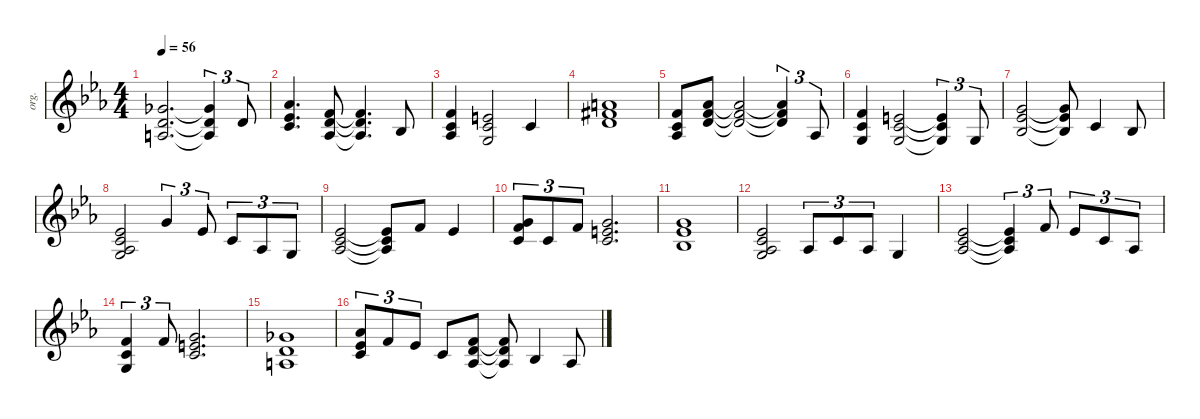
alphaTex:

\defaultSystemsLayout 4
\hideDynamics
\bracketExtendMode groupsimilarinstruments
\otherSystemsTrackNameOrientation horizontal
\track ("Keyboard 2" "org.") {instrument synthstrings1}
\staff {score}
\tuning (E4 B3 G3 D3 A2 E2)
\ts (4 4)
\tempo 56
\clef g2
\ks cminor
(7.2{acc b} 7.3{acc forcenatural} 7.4{acc forcenatural}).2{d dy f beam Up} (7.2{t acc b} 7.3{t acc forcenatural} 7.4{t acc forcenatural}).4{tu (3 2) beam Up} 7.3{acc forcenatural}.8{tu (3 2) beam Up} |
(4.1{acc b} 4.2{acc b} 5.3{acc forcenatural}).4{d beam Up} (6.2{acc forcenatural} 7.3{acc forcenatural} 6.4{acc b}).8{beam Up} (6.2{t acc forcenatural} 7.3{t acc forcenatural} 6.4{t acc b}).4{d beam Up} 8.4{acc b}.8{beam Up} |
(6.2{acc forcenatural} 5.3{acc forcenatural} 6.4{acc b}).4{beam Up} (5.2{acc forcenatural} 5.3{acc forcenatural} 5.4{acc forcenatural}).2{beam Up} 5.3{acc forcenatural}.4{beam Up} |
(5.1{acc forcenatural} 7.2{acc #} 7.3{acc forcenatural}).1{beam Up} |
(1.1{acc forcenatural} 1.2{acc forcenatural} 1.3{acc b}).8{beam Up} (4.1{acc b} 6.2{acc forcenatural} 7.3{acc forcenatural}).8{beam Up} (7.3{t acc forcenatural} 6.2{t acc forcenatural} 4.1{t acc b}).2{beam Up} (4.1{t acc b} 6.2{t acc forcenatural} 7.3{t acc forcenatural}).4{tu (3 2) beam Up} 1.3{acc b}.8{tu (3 2) beam Up} |
(1.1{acc forcenatural} 1.2{acc forcenatural} 0.3{acc forcenatural}).4{beam Up} (0.1{acc forcenatural} 1.2{acc forcenatural} 0.3{acc forcenatural}).2{beam Up} (0.3{t acc forcenatural} 1.2{t acc forcenatural} 0.1{t acc forcenatural}).4{tu (3 2) beam Up} 0.3{acc forcenatural}.8{tu (3 2) beam Up} |
(3.1{acc forcenatural} 4.2{acc b} 3.3{acc b}).2{beam Up} (3.1{t acc forcenatural} 4.2{t acc b} 3.3{t acc b}).8{beam Up} 1.2{acc forcenatural}.4{beam Up} 3.3{acc b}.8{beam Up} |
(0.3{acc forcenatural} 13.4{acc b} 15.5{acc forcenatural} 16.6{acc b}).2{beam Up} 12.3{acc forcenatural}.4{tu (3 2) beam Up} 4.2{acc b}.8{tu (3 2) beam Up} 5.3{acc forcenatural}.8{tu (3 2) beam Up} 6.4{acc b}.8{tu (3 2) beam Up} 5.4{acc forcenatural}.8{tu (3 2) beam Up} |
(4.2{acc b} 5.3{acc forcenatural} 6.4{acc b}).2{beam Up} (4.2{t acc b} 5.3{t acc forcenatural} 6.4{t acc b}).8{beam Up} 1.1{acc forcenatural}.8{beam Up} 4.2{acc b}.4{beam Up} |
(3.1{acc forcenatural} 6.2{acc forcenatural} 5.3{acc forcenatural}).8{tu (3 2) beam Up} 5.3{acc forcenatural}.8{tu (3 2) beam Up} 6.2{acc forcenatural}.8{tu (3 2) beam Up} (3.1{acc forcenatural} 5.2{acc forcenatural} 5.3{acc forcenatural}).2{d beam Up} |
(3.1{acc forcenatural} 4.2{acc b} 3.3{acc b}).1{beam Up} |
(0.3{acc forcenatural} 13.4{acc b} 15.5{acc forcenatural} 16.6{acc b}).2{beam Up} 16.6{acc b}.8{tu (3 2) beam Up} 15.5{acc forcenatural}.8{tu (3 2) beam Up} 16.6{acc b}.8{tu (3 2) beam Up} 15.6{acc forcenatural}.4{beam Up} |
(13.4{acc b} 15.5{acc forcenatural} 16.6{acc b}).2{beam Up} (13.4{t acc b} 15.5{t acc forcenatural} 16.6{t acc b}).4{tu (3 2) beam Up} 1.1{acc forcenatural}.8{tu (3 2) beam Up} 4.2{acc b}.8{tu (3 2) beam Up} 5.3{acc forcenatural}.8{tu (3 2) beam Up} 6.4{acc b}.8{tu (3 2) beam Up} |
(6.2{acc forcenatural} 5.3{acc forcenatural} 5.4{acc forcenatural}).4{tu (3 2) beam Up} 6.2{acc forcenatural}.8{tu (3 2) beam Up} (3.1{acc forcenatural} 5.2{acc forcenatural} 5.3{acc forcenatural}).2{d beam Up} |
(2.1{acc b} 3.2{acc forcenatural} 2.3{acc forcenatural}).1{beam Up} |
(4.1{acc b} 4.2{acc b} 5.3{acc forcenatural}).8{tu (3 2) beam Up} 1.1{acc forcenatural}.8{tu (3 2) beam Up} 4.2{acc b}.8{tu (3 2) beam Up} 1.2{acc forcenatural}.8{beam Up} (1.1{acc forcenatural} 3.2{acc forcenatural} 1.3{acc b}).8{beam Up} (1.3{t acc b} 3.2{t acc forcenatural} 1.1{t acc forcenatural}).8{beam Up} 3.3{acc b}.4{beam Up} 1.3{acc b}.8{beam Up}
